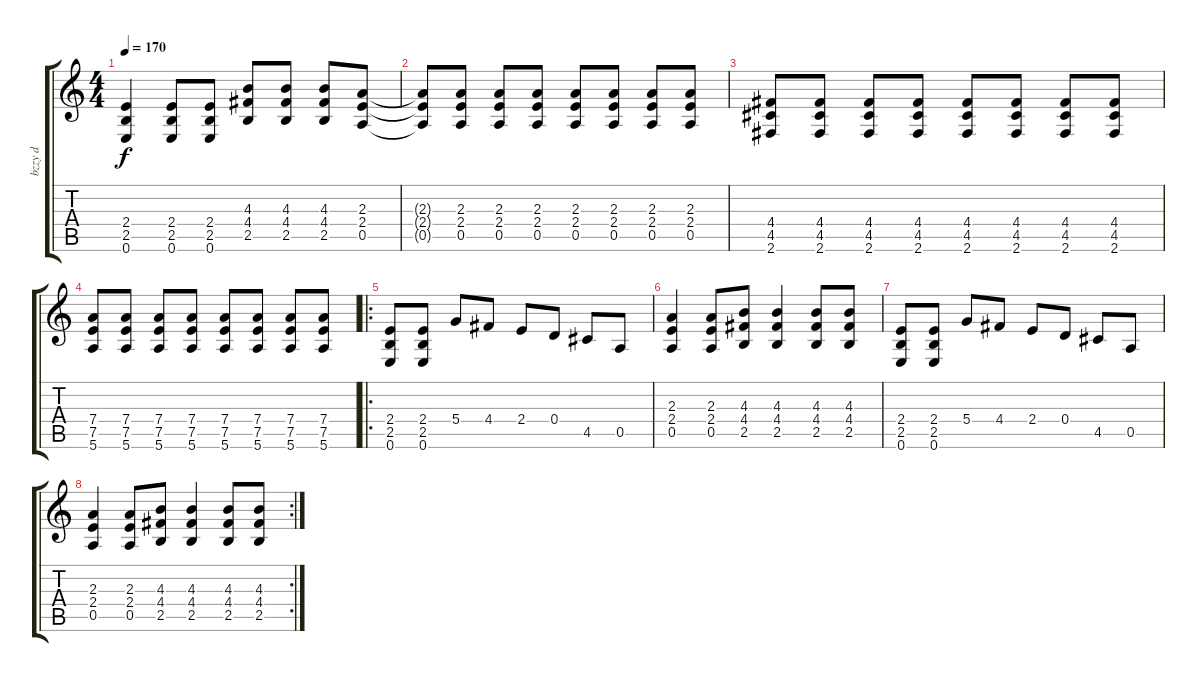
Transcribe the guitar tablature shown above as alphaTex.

\track ("bzzy d" "bzzy d") {instrument distortionguitar}
\staff {score tabs}
\tuning (E4 B3 G3 D3 A2 E2) {hide}
\ts (4 4)
\tempo 170
\clef g2
\ks c
(2.4 2.5 0.6).4{dy f} (2.4 2.5 0.6).8 (2.4 2.5 0.6).8 (4.3 4.4 2.5).8 (4.3 4.4 2.5).8 (4.3 4.4 2.5).8 (2.3 2.4 0.5).8 |
(2.3{t} 2.4{t} 0.5{t}).8 (2.3 2.4 0.5).8 (2.3 2.4 0.5).8 (2.3 2.4 0.5).8 (2.3 2.4 0.5).8 (2.3 2.4 0.5).8 (2.3 2.4 0.5).8 (2.3 2.4 0.5).8 |
(4.4 4.5 2.6).8 (4.4 4.5 2.6).8 (4.4 4.5 2.6).8 (4.4 4.5 2.6).8 (4.4 4.5 2.6).8 (4.4 4.5 2.6).8 (4.4 4.5 2.6).8 (4.4 4.5 2.6).8 |
(7.4 7.5 5.6).8 (7.4 7.5 5.6).8 (7.4 7.5 5.6).8 (7.4 7.5 5.6).8 (7.4 7.5 5.6).8 (7.4 7.5 5.6).8 (7.4 7.5 5.6).8 (7.4 7.5 5.6).8 |
\ro
(2.4 2.5 0.6).8 (2.4 2.5 0.6).8 5.4.8 4.4.8 2.4.8 0.4.8 4.5.8 0.5.8 |
(2.3 2.4 0.5).4 (2.3 2.4 0.5).8 (4.3 4.4 2.5).8 (4.3 4.4 2.5).4 (4.3 4.4 2.5).8 (4.3 4.4 2.5).8 |
(2.4 2.5 0.6).8 (2.4 2.5 0.6).8 5.4.8 4.4.8 2.4.8 0.4.8 4.5.8 0.5.8 |
\rc 2
(2.3 2.4 0.5).4 (2.3 2.4 0.5).8 (4.3 4.4 2.5).8 (4.3 4.4 2.5).4 (4.3 4.4 2.5).8 (4.3 4.4 2.5).8
